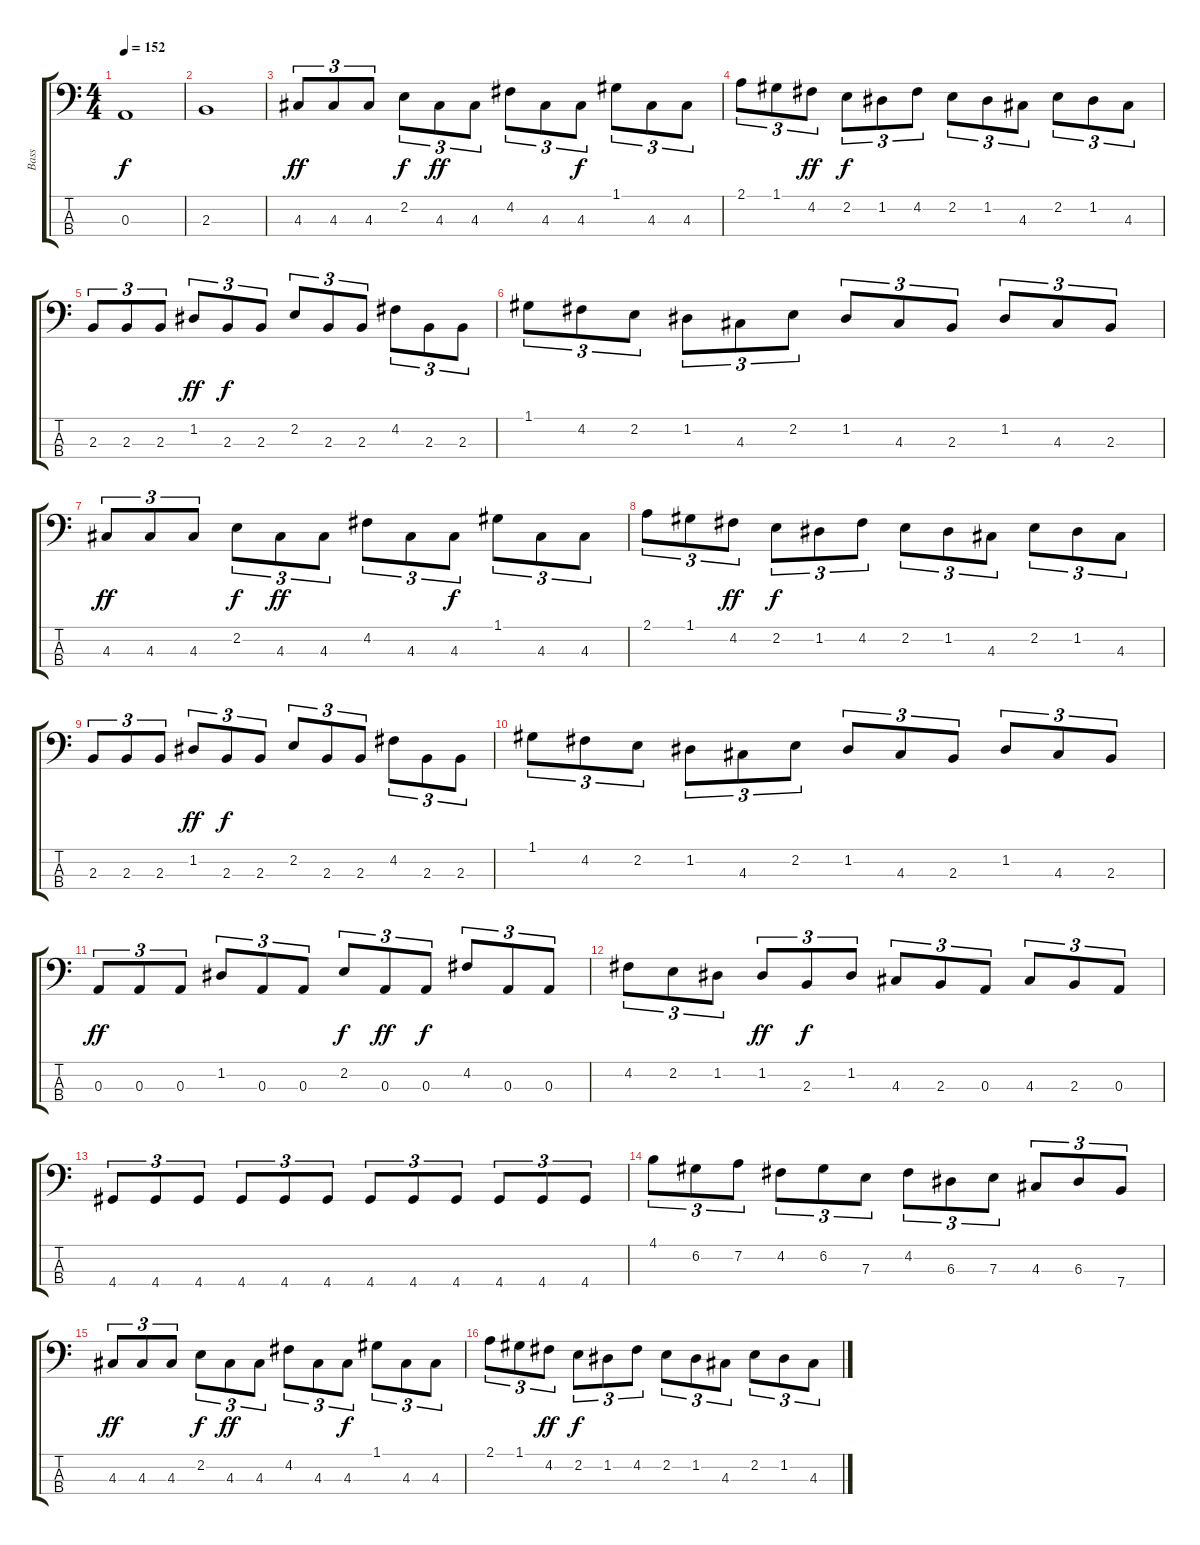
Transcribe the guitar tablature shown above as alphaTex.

\track ("Bass" "Bass") {instrument electricbassfinger}
\staff {score tabs}
\tuning (G2 D2 A1 E1) {hide}
\ts (4 4)
\tempo 152
\clef f4
\ks c
0.3.1{dy f} |
2.3.1 |
4.3.8{tu (3 2) dy ff} 4.3.8{tu (3 2)} 4.3.8{tu (3 2)} 2.2.8{tu (3 2) dy f} 4.3.8{tu (3 2) dy ff} 4.3.8{tu (3 2)} 4.2.8{tu (3 2)} 4.3.8{tu (3 2)} 4.3.8{tu (3 2) dy f} 1.1.8{tu (3 2)} 4.3.8{tu (3 2)} 4.3.8{tu (3 2)} |
2.1.8{tu (3 2)} 1.1.8{tu (3 2)} 4.2.8{tu (3 2) dy ff} 2.2.8{tu (3 2) dy f} 1.2.8{tu (3 2)} 4.2.8{tu (3 2)} 2.2.8{tu (3 2)} 1.2.8{tu (3 2)} 4.3.8{tu (3 2)} 2.2.8{tu (3 2)} 1.2.8{tu (3 2)} 4.3.8{tu (3 2)} |
2.3.8{tu (3 2)} 2.3.8{tu (3 2)} 2.3.8{tu (3 2)} 1.2.8{tu (3 2) dy ff} 2.3.8{tu (3 2) dy f} 2.3.8{tu (3 2)} 2.2.8{tu (3 2)} 2.3.8{tu (3 2)} 2.3.8{tu (3 2)} 4.2.8{tu (3 2)} 2.3.8{tu (3 2)} 2.3.8{tu (3 2)} |
1.1.8{tu (3 2)} 4.2.8{tu (3 2)} 2.2.8{tu (3 2)} 1.2.8{tu (3 2)} 4.3.8{tu (3 2)} 2.2.8{tu (3 2)} 1.2.8{tu (3 2)} 4.3.8{tu (3 2)} 2.3.8{tu (3 2)} 1.2.8{tu (3 2)} 4.3.8{tu (3 2)} 2.3.8{tu (3 2)} |
4.3.8{tu (3 2) dy ff} 4.3.8{tu (3 2)} 4.3.8{tu (3 2)} 2.2.8{tu (3 2) dy f} 4.3.8{tu (3 2) dy ff} 4.3.8{tu (3 2)} 4.2.8{tu (3 2)} 4.3.8{tu (3 2)} 4.3.8{tu (3 2) dy f} 1.1.8{tu (3 2)} 4.3.8{tu (3 2)} 4.3.8{tu (3 2)} |
2.1.8{tu (3 2)} 1.1.8{tu (3 2)} 4.2.8{tu (3 2) dy ff} 2.2.8{tu (3 2) dy f} 1.2.8{tu (3 2)} 4.2.8{tu (3 2)} 2.2.8{tu (3 2)} 1.2.8{tu (3 2)} 4.3.8{tu (3 2)} 2.2.8{tu (3 2)} 1.2.8{tu (3 2)} 4.3.8{tu (3 2)} |
2.3.8{tu (3 2)} 2.3.8{tu (3 2)} 2.3.8{tu (3 2)} 1.2.8{tu (3 2) dy ff} 2.3.8{tu (3 2) dy f} 2.3.8{tu (3 2)} 2.2.8{tu (3 2)} 2.3.8{tu (3 2)} 2.3.8{tu (3 2)} 4.2.8{tu (3 2)} 2.3.8{tu (3 2)} 2.3.8{tu (3 2)} |
1.1.8{tu (3 2)} 4.2.8{tu (3 2)} 2.2.8{tu (3 2)} 1.2.8{tu (3 2)} 4.3.8{tu (3 2)} 2.2.8{tu (3 2)} 1.2.8{tu (3 2)} 4.3.8{tu (3 2)} 2.3.8{tu (3 2)} 1.2.8{tu (3 2)} 4.3.8{tu (3 2)} 2.3.8{tu (3 2)} |
0.3.8{tu (3 2) dy ff} 0.3.8{tu (3 2)} 0.3.8{tu (3 2)} 1.2.8{tu (3 2)} 0.3.8{tu (3 2)} 0.3.8{tu (3 2)} 2.2.8{tu (3 2) dy f} 0.3.8{tu (3 2) dy ff} 0.3.8{tu (3 2) dy f} 4.2.8{tu (3 2)} 0.3.8{tu (3 2)} 0.3.8{tu (3 2)} |
4.2.8{tu (3 2)} 2.2.8{tu (3 2)} 1.2.8{tu (3 2)} 1.2.8{tu (3 2) dy ff} 2.3.8{tu (3 2) dy f} 1.2.8{tu (3 2)} 4.3.8{tu (3 2)} 2.3.8{tu (3 2)} 0.3.8{tu (3 2)} 4.3.8{tu (3 2)} 2.3.8{tu (3 2)} 0.3.8{tu (3 2)} |
4.4.8{tu (3 2)} 4.4.8{tu (3 2)} 4.4.8{tu (3 2)} 4.4.8{tu (3 2)} 4.4.8{tu (3 2)} 4.4.8{tu (3 2)} 4.4.8{tu (3 2)} 4.4.8{tu (3 2)} 4.4.8{tu (3 2)} 4.4.8{tu (3 2)} 4.4.8{tu (3 2)} 4.4.8{tu (3 2)} |
4.1.8{tu (3 2)} 6.2.8{tu (3 2)} 7.2.8{tu (3 2)} 4.2.8{tu (3 2)} 6.2.8{tu (3 2)} 7.3.8{tu (3 2)} 4.2.8{tu (3 2)} 6.3.8{tu (3 2)} 7.3.8{tu (3 2)} 4.3.8{tu (3 2)} 6.3.8{tu (3 2)} 7.4.8{tu (3 2)} |
4.3.8{tu (3 2) dy ff} 4.3.8{tu (3 2)} 4.3.8{tu (3 2)} 2.2.8{tu (3 2) dy f} 4.3.8{tu (3 2) dy ff} 4.3.8{tu (3 2)} 4.2.8{tu (3 2)} 4.3.8{tu (3 2)} 4.3.8{tu (3 2) dy f} 1.1.8{tu (3 2)} 4.3.8{tu (3 2)} 4.3.8{tu (3 2)} |
2.1.8{tu (3 2)} 1.1.8{tu (3 2)} 4.2.8{tu (3 2) dy ff} 2.2.8{tu (3 2) dy f} 1.2.8{tu (3 2)} 4.2.8{tu (3 2)} 2.2.8{tu (3 2)} 1.2.8{tu (3 2)} 4.3.8{tu (3 2)} 2.2.8{tu (3 2)} 1.2.8{tu (3 2)} 4.3.8{tu (3 2)}
